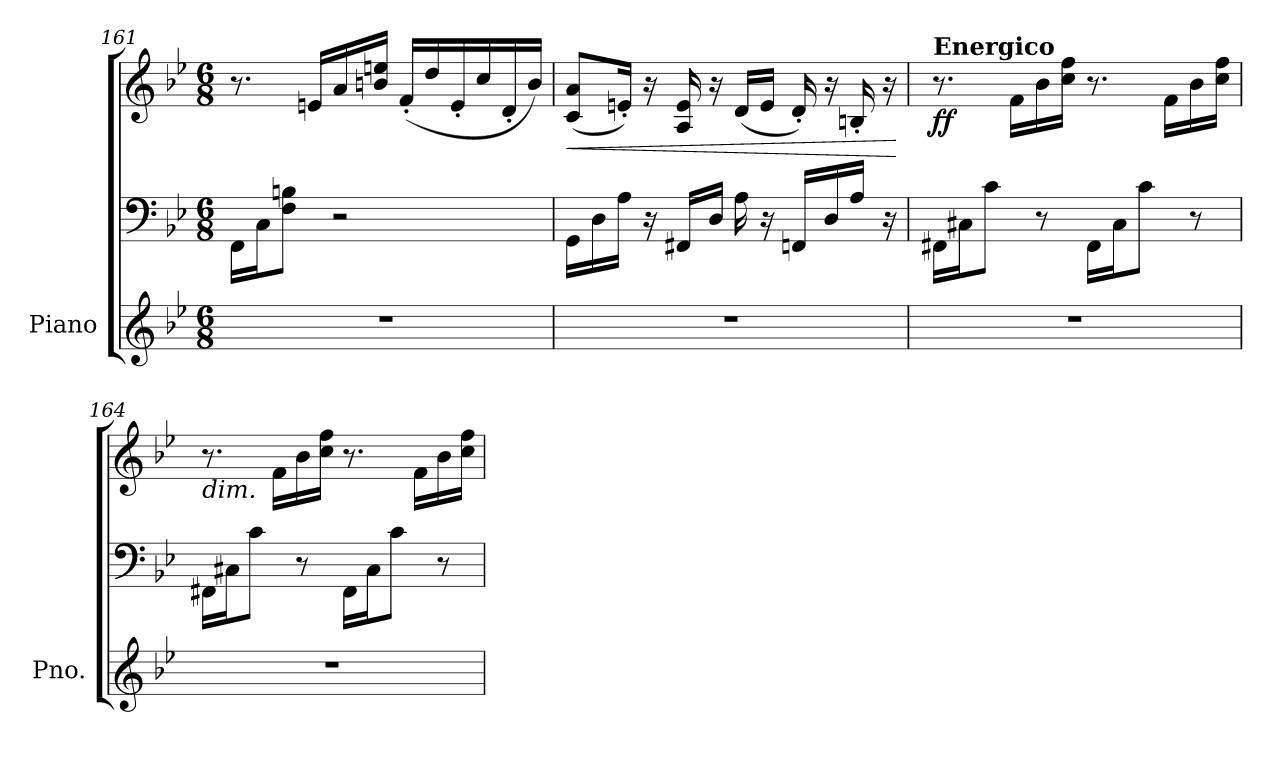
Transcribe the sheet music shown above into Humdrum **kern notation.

**kern	**kern	**kern	**dynam
*part1	*part1	*part1	*part1
*staff3	*staff2	*staff1	*staff1/2/3
*I"Piano	*	*	*
*I'Pno.	*	*	*
!!LO:LB:g=z
*clefG2	*clefF4	*clefG2	*
*k[b-e-]	*k[b-e-]	*k[b-e-]	*
*M6/8	*M6/8	*M6/8	*
=161	=161	=161	=161
2.r	16FF\LL	8.r	.
.	16C\J	.	.
.	8F\ 8Bn\J	.	.
.	.	16en/LL	.
.	2r	16a/	.
.	.	16bn/ 16een/JJ	.
.	.	(<16f'/LL	.
.	.	16dd/	.
.	.	16e'/	.
.	.	16cc/	.
.	.	16d'/	.
.	.	16b/JJ)	.
=162	=162	=162	=162
!	!	!	!LO:HP:b
2.r	16GG\LL	(<8c/ 8a/L	<
.	16D\	.	.
.	16A\JJ	16en'/Jk)	.
.	16r	16r	.
.	16FF#X/LL	16A/ 16e/	.
.	16D/JJ	16r	.
.	16A\	(<16d/LL	.
.	16r	16e/JJ	.
.	16FFn/LL	16d'/)	.
.	16D/	16r	.
.	16A/JJ	16Bn'/	.
.	16r	16r	.
.	.	.	[
=163	=163	=163	=163
!	!	!LO:TX:a:B:t=Energico	!
!	!	!	!LO:DY:b
2.r	16FF#X\LL	8.r	ff
.	16C#X\J	.	.
.	8c\J	.	.
.	.	16f\LL	.
.	8r	16b-\	.
.	.	16cc\ 16ff\JJ	.
.	16FF#\LL	8.r	.
.	16C#\J	.	.
.	8c\J	.	.
.	.	16f\LL	.
.	8r	16b-\	.
.	.	16cc\ 16ff\JJ	.
=164	=164	=164	=164
!	!	!LO:TX:b:i:t=dim.	!
2.r	16FF#X\LL	8.r	.
.	16C#X\J	.	.
.	8c\J	.	.
.	.	16f\LL	.
.	8r	16b-\	.
.	.	16cc\ 16ff\JJ	.
.	16FF#\LL	8.r	.
.	16C#\J	.	.
.	8c\J	.	.
.	.	16f\LL	.
.	8r	16b-\	.
.	.	16cc\ 16ff\JJ	.
=	=	=	=
*-	*-	*-	*-
